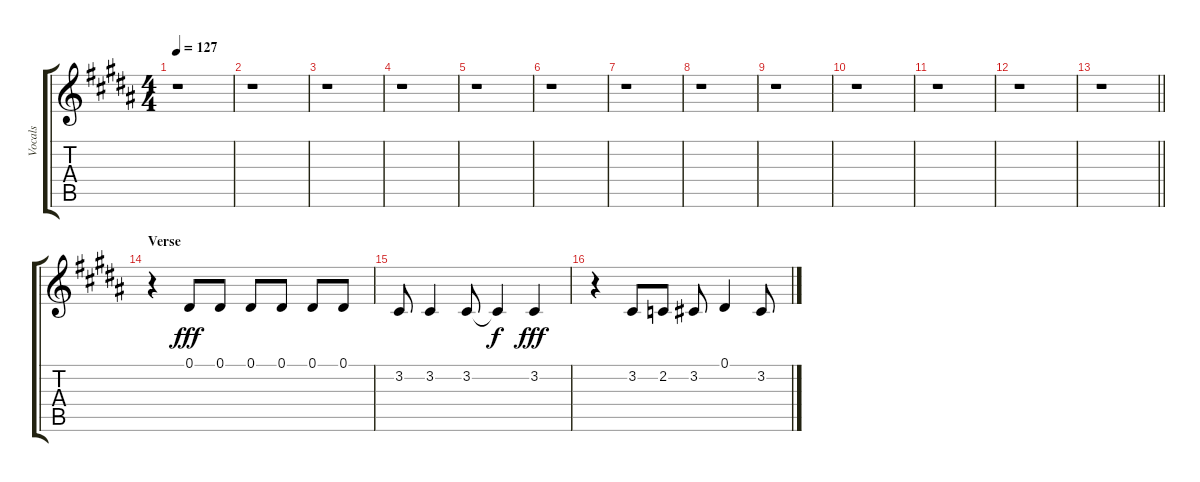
\track ("Vocals" "Vocals") {instrument lead6voice}
\staff {score tabs}
\tuning (Eb4 Bb3 Gb3 Db3 Ab2 Eb2) {hide}
\ts (4 4)
\tempo 127
\clef g2
\ks b
r.1{dy fff instrument lead6voice} |
r.1 |
r.1 |
r.1 |
r.1 |
r.1 |
r.1 |
r.1 |
r.1 |
r.1 |
r.1 |
r.1 |
\barLineRight lightlight
r.1 |
\section ("" "Verse")
r.4 0.1.8 0.1.8 0.1.8 0.1.8 0.1.8 0.1.8 |
3.2.8 3.2.4 3.2.8 3.2{t}.4{dy f} 3.2.4{dy fff} |
r.4 3.2.8 2.2.8 3.2.8 0.1.4 3.2.8
